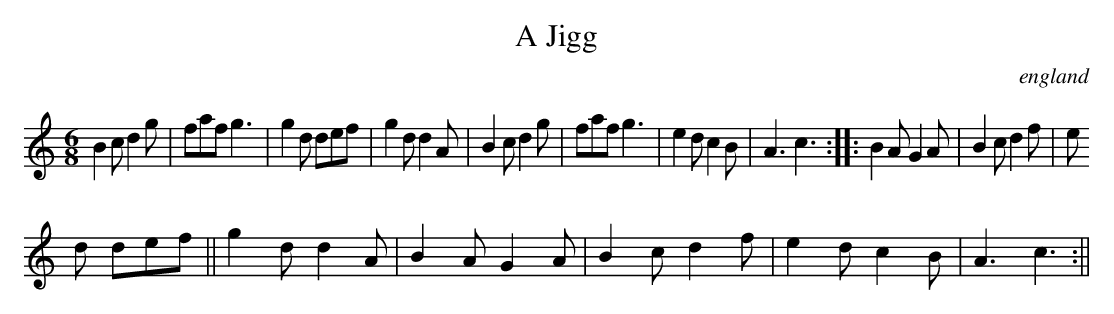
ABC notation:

X:1
T:A Jigg
O:england
M:6/8
L:1/8
K:C major
B2cd2g|faf g3|g2d def|g2dd2A|B2cd2g|fafg3|e2dc2B|A3c3:||:B2AG2A|B2cd2f|e
2d def||g2dd2A|B2AG2A|B2cd2f|e2dc2B|A3c3:||
